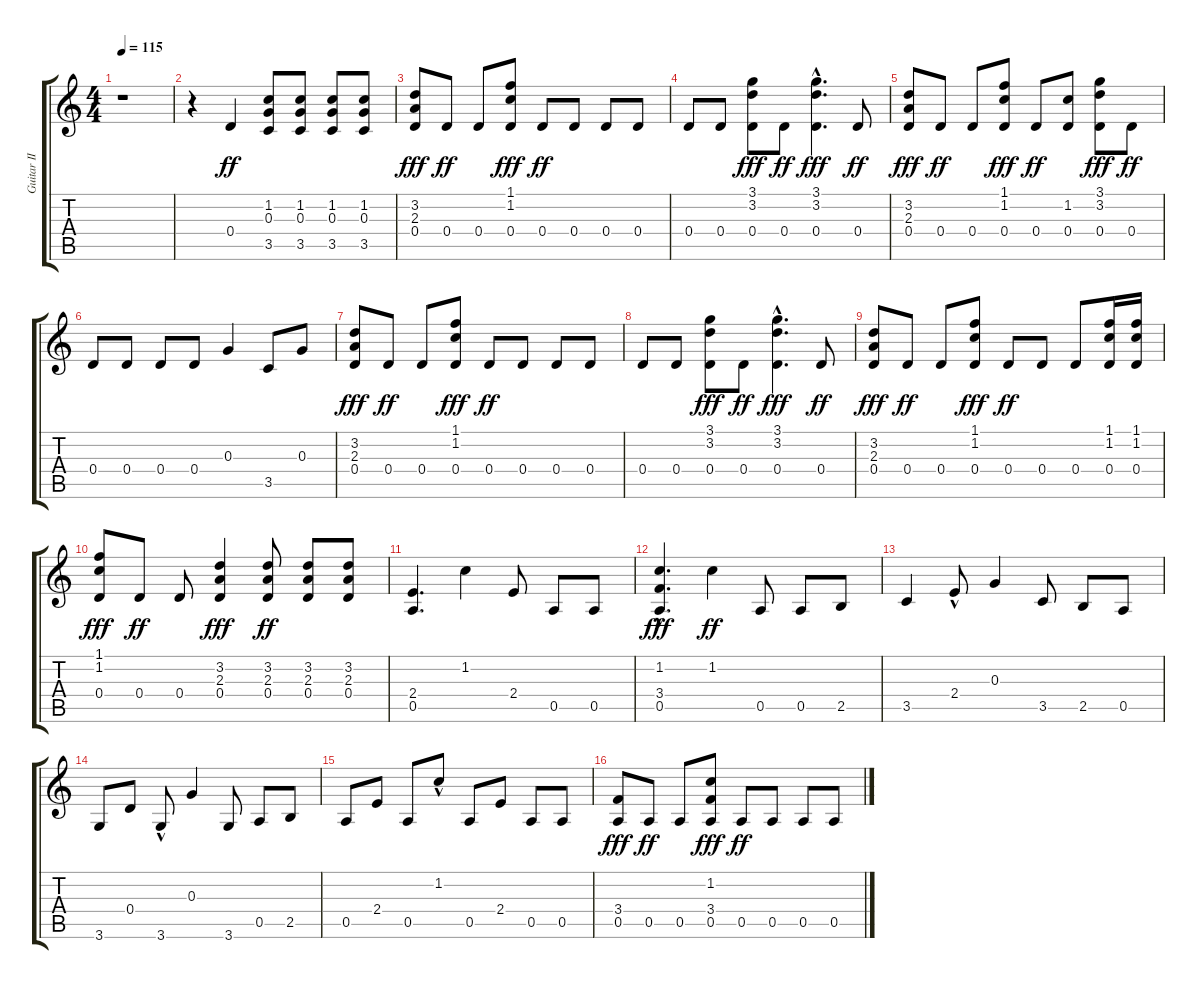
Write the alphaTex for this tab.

\track ("Guitar II" "Guitar II") {instrument distortionguitar}
\staff {score tabs}
\tuning (E4 B3 G3 D3 A2 E2) {hide}
\ts (4 4)
\tempo 115
\clef g2
\ks c
r.1{dy f} |
r.4 0.4.4{dy ff} (1.2 0.3 3.5).8 (1.2 0.3 3.5).8 (1.2 0.3 3.5).8 (1.2 0.3 3.5).8 |
(3.2 2.3 0.4).8{dy fff} 0.4.8{dy ff} 0.4.8 (1.1 1.2 0.4).8{dy fff} 0.4.8{dy ff} 0.4.8 0.4.8 0.4.8 |
0.4.8 0.4.8 (3.1 3.2 0.4).8{dy fff} 0.4.8{dy ff} (3.1{hac} 3.2{hac} 0.4).4{d dy fff} 0.4.8{dy ff} |
(3.2 2.3 0.4).8{dy fff} 0.4.8{dy ff} 0.4.8 (1.1 1.2 0.4).8{dy fff} 0.4.8{dy ff} (1.2 0.4).8 (3.1 3.2 0.4).8{dy fff} 0.4.8{dy ff} |
0.4.8 0.4.8 0.4.8 0.4.8 0.3.4 3.5.8 0.3.8 |
(3.2 2.3 0.4).8{dy fff} 0.4.8{dy ff} 0.4.8 (1.1 1.2 0.4).8{dy fff} 0.4.8{dy ff} 0.4.8 0.4.8 0.4.8 |
0.4.8 0.4.8 (3.1 3.2 0.4).8{dy fff} 0.4.8{dy ff} (3.1{hac} 3.2{hac} 0.4).4{d dy fff} 0.4.8{dy ff} |
(3.2 2.3 0.4).8{dy fff} 0.4.8{dy ff} 0.4.8 (1.1 1.2 0.4).8{dy fff} 0.4.8{dy ff} 0.4.8 0.4.8 (1.1 1.2 0.4).16 (1.1 1.2 0.4).16 |
(1.1 1.2 0.4).8{dy fff} 0.4.8{dy ff} 0.4.8 (3.2 2.3 0.4).4{dy fff} (3.2 2.3 0.4).8{dy ff} (3.2 2.3 0.4).8 (3.2 2.3 0.4).8 |
(2.4 0.5).4{d} 1.2.4 2.4.8 0.5.8 0.5.8 |
(1.2{hac} 3.4 0.5).4{d dy fff} 1.2.4{dy ff} 0.5.8 0.5.8 2.5.8 |
3.5.4 2.4{hac}.8 0.3.4 3.5.8 2.5.8 0.5.8 |
3.6.8 0.4.8 3.6{hac}.8 0.3.4 3.6.8 0.5.8 2.5.8 |
0.5.8 2.4.8 0.5.8 1.2{hac}.8 0.5.8 2.4.8 0.5.8 0.5.8 |
(3.4 0.5).8{dy fff} 0.5.8{dy ff} 0.5.8 (1.2 3.4 0.5).8{dy fff} 0.5.8{dy ff} 0.5.8 0.5.8 0.5.8
